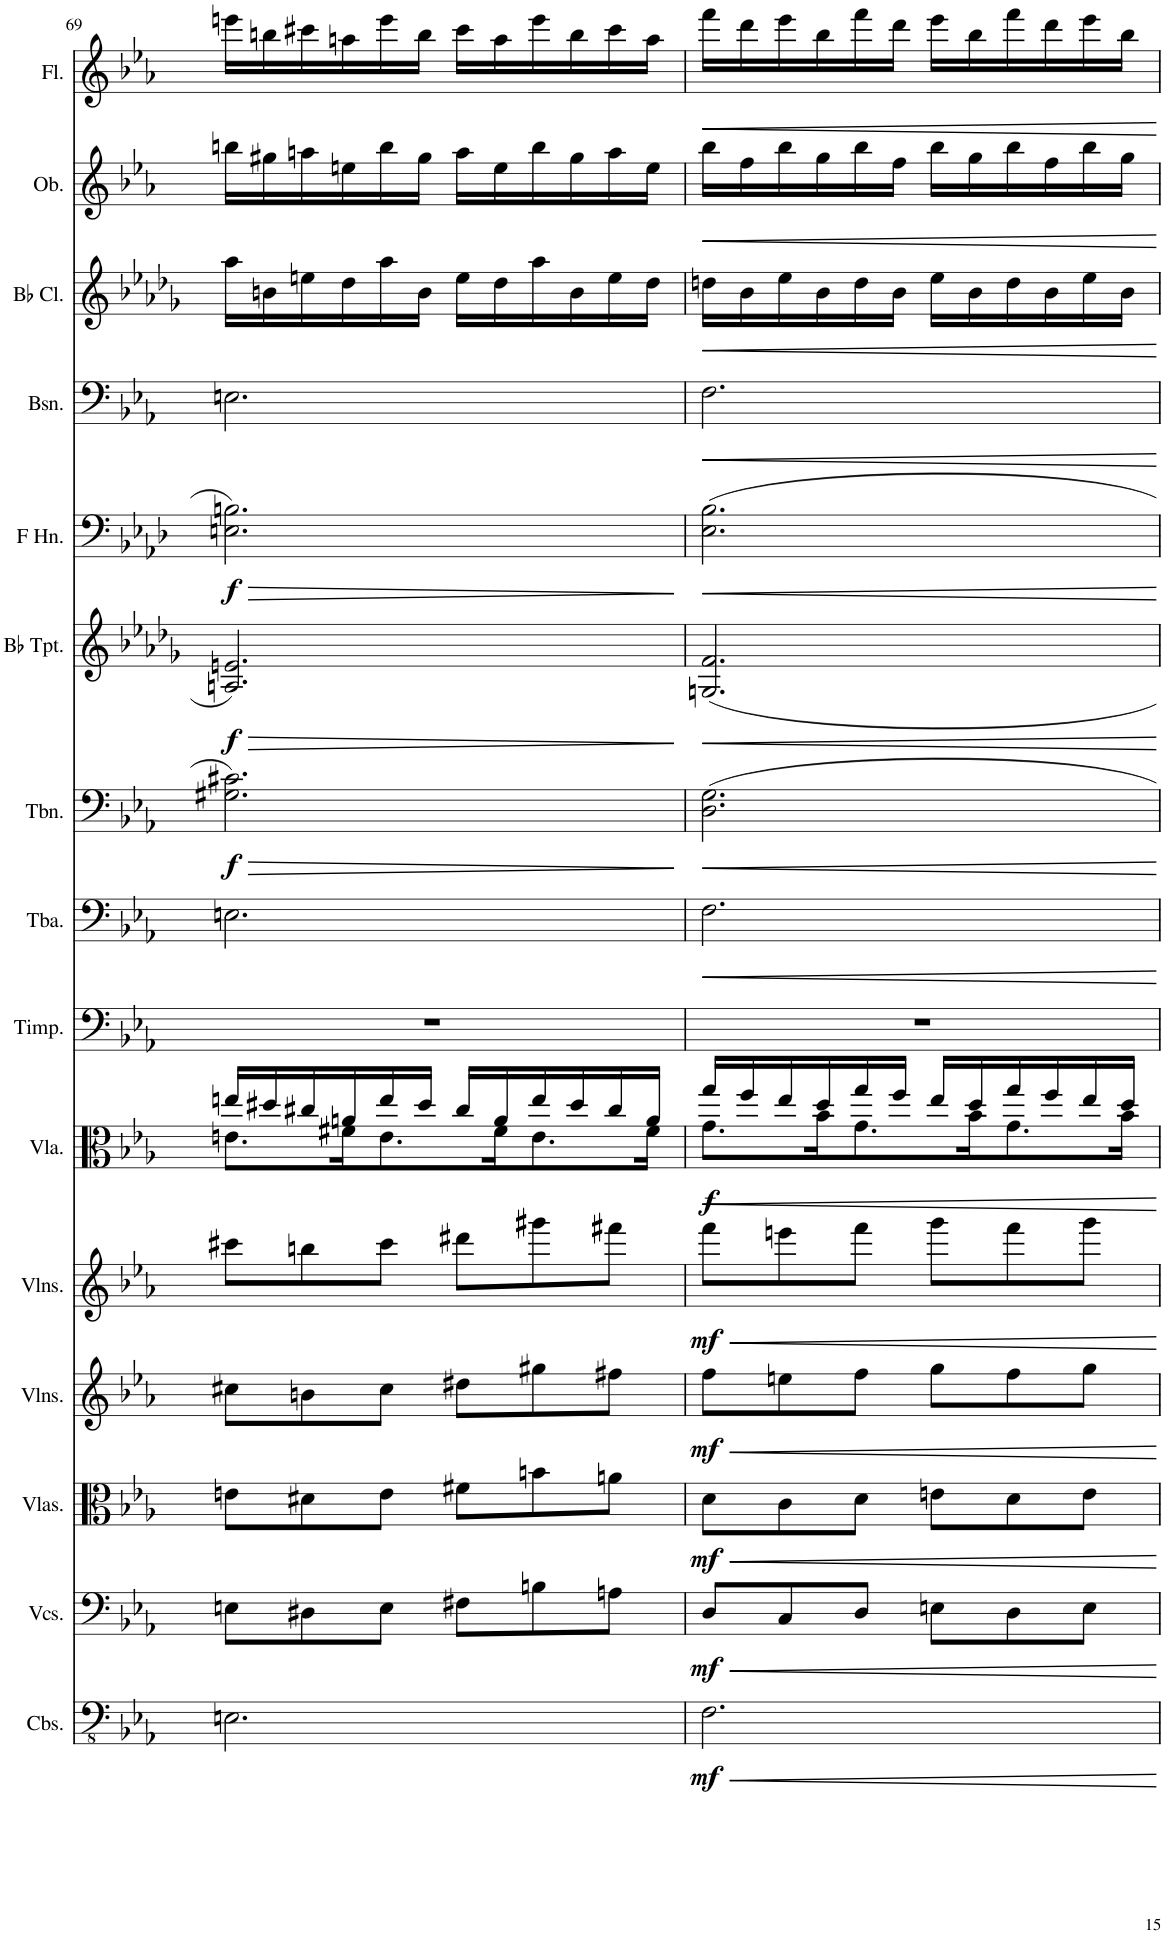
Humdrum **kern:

**kern	**dynam	**kern	**dynam	**kern	**dynam	**kern	**dynam	**kern	**dynam	**kern	**dynam	**kern	**kern	**kern	**dynam	**kern	**dynam	**kern	**dynam	**kern	**kern	**kern	**kern
*part15	*part15	*part14	*part14	*part13	*part13	*part12	*part12	*part11	*part11	*part10	*part10	*part9	*part8	*part7	*part7	*part6	*part6	*part5	*part5	*part4	*part3	*part2	*part1
*staff15	*staff15	*staff14	*staff14	*staff13	*staff13	*staff12	*staff12	*staff11	*staff11	*staff10	*staff10	*staff9	*staff8	*staff7	*staff7	*staff6	*staff6	*staff5	*staff5	*staff4	*staff3	*staff2	*staff1
*I"Contrabasses	*	*I"Violoncellos	*	*I"Violas	*	*I"Violins	*	*I"Violins	*	*I"Viola	*	*I"Timpani	*I"Tuba	*I"Trombone	*	*I"Bb Trumpet	*	*I"Horn in F	*	*I"Bassoon	*I"Bb Clarinet	*I"Oboe	*I"Flute
*I'Cbs.	*	*I'Vcs.	*	*I'Vlas.	*	*I'Vlns.	*	*I'Vlns.	*	*I'Vla.	*	*I'Timp.	*I'Tba.	*I'Tbn.	*	*I'Bb Tpt.	*	*	*	*I'Bsn.	*I'Bb Cl.	*I'Ob.	*I'Fl.
!!LO:PB:g=z
*clefFv4	*	*clefF4	*	*clefC3	*	*clefG2	*	*clefG2	*	*clefC3	*	*clefF4	*clefF4	*clefF4	*	*clefG2	*	*clefF4	*	*clefF4	*clefG2	*clefG2	*clefG2
*	*	*	*	*	*	*	*	*	*	*	*	*	*	*	*	*ITrd1c2	*	*ITrd4c7	*	*	*ITrd1c2	*	*
*k[b-e-a-]	*	*k[b-e-a-]	*	*k[b-e-a-]	*	*k[b-e-a-]	*	*k[b-e-a-]	*	*k[b-e-a-]	*	*k[b-e-a-]	*k[b-e-a-]	*k[b-e-a-]	*	*k[b-e-a-d-g-]	*	*k[b-e-a-d-]	*	*k[b-e-a-]	*k[b-e-a-d-g-]	*k[b-e-a-]	*k[b-e-a-]
*M6/8	*	*M6/8	*	*M6/8	*	*M6/8	*	*M6/8	*	*M6/8	*	*M6/8	*M6/8	*M6/8	*	*M6/8	*	*M6/8	*	*M6/8	*M6/8	*M6/8	*M6/8
=69	=69	=69	=69	=69	=69	=69	=69	=69	=69	=69	=69	=69	=69	=69	=69	=69	=69	=69	=69	=69	=69	=69	=69
*	*	*	*	*	*	*	*	*	*	*^	*	*	*	*	*	*	*	*	*	*	*	*	*
!	!	!	!	!	!	!	!	!	!	!	!	!	!	!	!	!LO:HP:b	!	!LO:HP:b	!	!LO:HP:b	!	!	!	!
!	!	!	!	!	!	!	!	!	!	!	!	!	!	!	!	!LO:DY:n=1:b	!	!LO:DY:n=1:b	!	!LO:DY:n=1:b	!	!	!	!
2.EEn\	.	8En\L	.	8en\L	.	8cc#X\L	.	8ccc#X\L	.	16een/LL	8.en\L	.	2.r	2.En\	2.G#X\ 2.c#X\	> f	2.An/ 2.en/	> f	2.En\ 2.Bn\	> f	2.En\	16aa-\LL	16bbn\LL	16eeen\LL
.	.	.	.	.	.	.	.	.	.	16dd#X/	.	.	.	.	.	.	.	.	.	.	.	16bn\	16gg#X\	16bbn\
.	.	8D#X\	.	8d#X\	.	8bn\	.	8bbn\	.	16cc#X/	.	.	.	.	.	.	.	.	.	.	.	16een\	16aan\	16ccc#X\
.	.	.	.	.	.	.	.	.	.	16an/	16f#X\K	.	.	.	.	.	.	.	.	.	.	16dd-\	16een\	16aan\
.	.	8E\J	.	8e\J	.	8cc#\J	.	8ccc#\J	.	16ee/	8.e\	.	.	.	.	.	.	.	.	.	.	16aa-\	16bb\	16eee\
.	.	.	.	.	.	.	.	.	.	16dd#/JJ	.	.	.	.	.	.	.	.	.	.	.	16b\JJ	16gg#\JJ	16bb\JJ
.	.	8F#X\L	.	8f#X\L	.	8dd#X\L	.	8ddd#X\L	.	16cc#/LL	.	.	.	.	.	.	.	.	.	.	.	16ee\LL	16aa\LL	16ccc#\LL
.	.	.	.	.	.	.	.	.	.	16a/	16f#\K	.	.	.	.	.	.	.	.	.	.	16dd-\	16ee\	16aa\
.	.	8Bn\	.	8bn\	.	8gg#X\	.	8ggg#X\	.	16ee/	8.e\	.	.	.	.	.	.	.	.	.	.	16aa-\	16bb\	16eee\
.	.	.	.	.	.	.	.	.	.	16dd#/	.	.	.	.	.	.	.	.	.	.	.	16b\	16gg#\	16bb\
.	.	8An\J	.	8an\J	.	8ff#X\J	.	8fff#X\J	.	16cc#/	.	.	.	.	.	.	.	.	.	.	.	16ee\	16aa\	16ccc#\
.	.	.	.	.	.	.	.	.	.	16a/JJ	16f#\Jk	.	.	.	.	.	.	.	.	.	.	16dd-\JJ	16ee\JJ	16aa\JJ
*	*	*	*	*	*	*	*	*	*	*v	*v	*	*	*	*	*	*	*	*	*	*	*	*	*
.	.	.	.	.	.	.	.	.	.	.	.	.	.	.	]	.	]	.	]	.	.	.	.
=70	=70	=70	=70	=70	=70	=70	=70	=70	=70	=70	=70	=70	=70	=70	=70	=70	=70	=70	=70	=70	=70	=70	=70
*	*	*	*	*	*	*	*	*	*	*^	*	*	*	*	*	*	*	*	*	*	*	*	*
!	!LO:DY:b	!	!LO:DY:b	!	!LO:DY:b	!	!LO:DY:b	!	!LO:DY:b	!	!	!LO:DY:b	!	!	!	!	!	!	!	!	!	!	!	!
2.FF\	mf	8D/L	mf	8d\L	mf	8ff\L	mf	8fff\L	mf	16gg/LL	8.g\L	f	2.r	2.F\	2.D\ 2.G\	.	2.Gn/ 2.f/	.	2.E-\ 2.B-\	.	2.F\	16ddn\LL	16bb-\LL	16fff\LL
.	.	.	.	.	.	.	.	.	.	16ff/	.	.	.	.	.	.	.	.	.	.	.	16b-\	16ff\	16ddd\
.	.	8C/	.	8c\	.	8een\	.	8eeen\	.	16ee-/	.	.	.	.	.	.	.	.	.	.	.	16ee-\	16bb-\	16eee-\
.	.	.	.	.	.	.	.	.	.	16dd/	16b-\K	.	.	.	.	.	.	.	.	.	.	16b-\	16gg\	16bb-\
.	.	8D/J	.	8d\J	.	8ff\J	.	8fff\J	.	16gg/	8.g\	.	.	.	.	.	.	.	.	.	.	16dd\	16bb-\	16fff\
.	.	.	.	.	.	.	.	.	.	16ff/JJ	.	.	.	.	.	.	.	.	.	.	.	16b-\JJ	16ff\JJ	16ddd\JJ
.	.	8En\L	.	8en\L	.	8gg\L	.	8ggg\L	.	16ee-/LL	.	.	.	.	.	.	.	.	.	.	.	16ee-\LL	16bb-\LL	16eee-\LL
.	.	.	.	.	.	.	.	.	.	16dd/	16b-\K	.	.	.	.	.	.	.	.	.	.	16b-\	16gg\	16bb-\
.	.	8D\	.	8d\	.	8ff\	.	8fff\	.	16gg/	8.g\	.	.	.	.	.	.	.	.	.	.	16dd\	16bb-\	16fff\
.	.	.	.	.	.	.	.	.	.	16ff/	.	.	.	.	.	.	.	.	.	.	.	16b-\	16ff\	16ddd\
.	.	8E\J	.	8e\J	.	8gg\J	.	8ggg\J	.	16ee-/	.	.	.	.	.	.	.	.	.	.	.	16ee-\	16bb-\	16eee-\
.	.	.	.	.	.	.	.	.	.	16dd/JJ	16b-\Jk	.	.	.	.	.	.	.	.	.	.	16b-\JJ	16gg\JJ	16bb-\JJ
*	*	*	*	*	*	*	*	*	*	*v	*v	*	*	*	*	*	*	*	*	*	*	*	*	*
=	=	=	=	=	=	=	=	=	=	=	=	=	=	=	=	=	=	=	=	=	=	=	=
*-	*-	*-	*-	*-	*-	*-	*-	*-	*-	*-	*-	*-	*-	*-	*-	*-	*-	*-	*-	*-	*-	*-	*-
